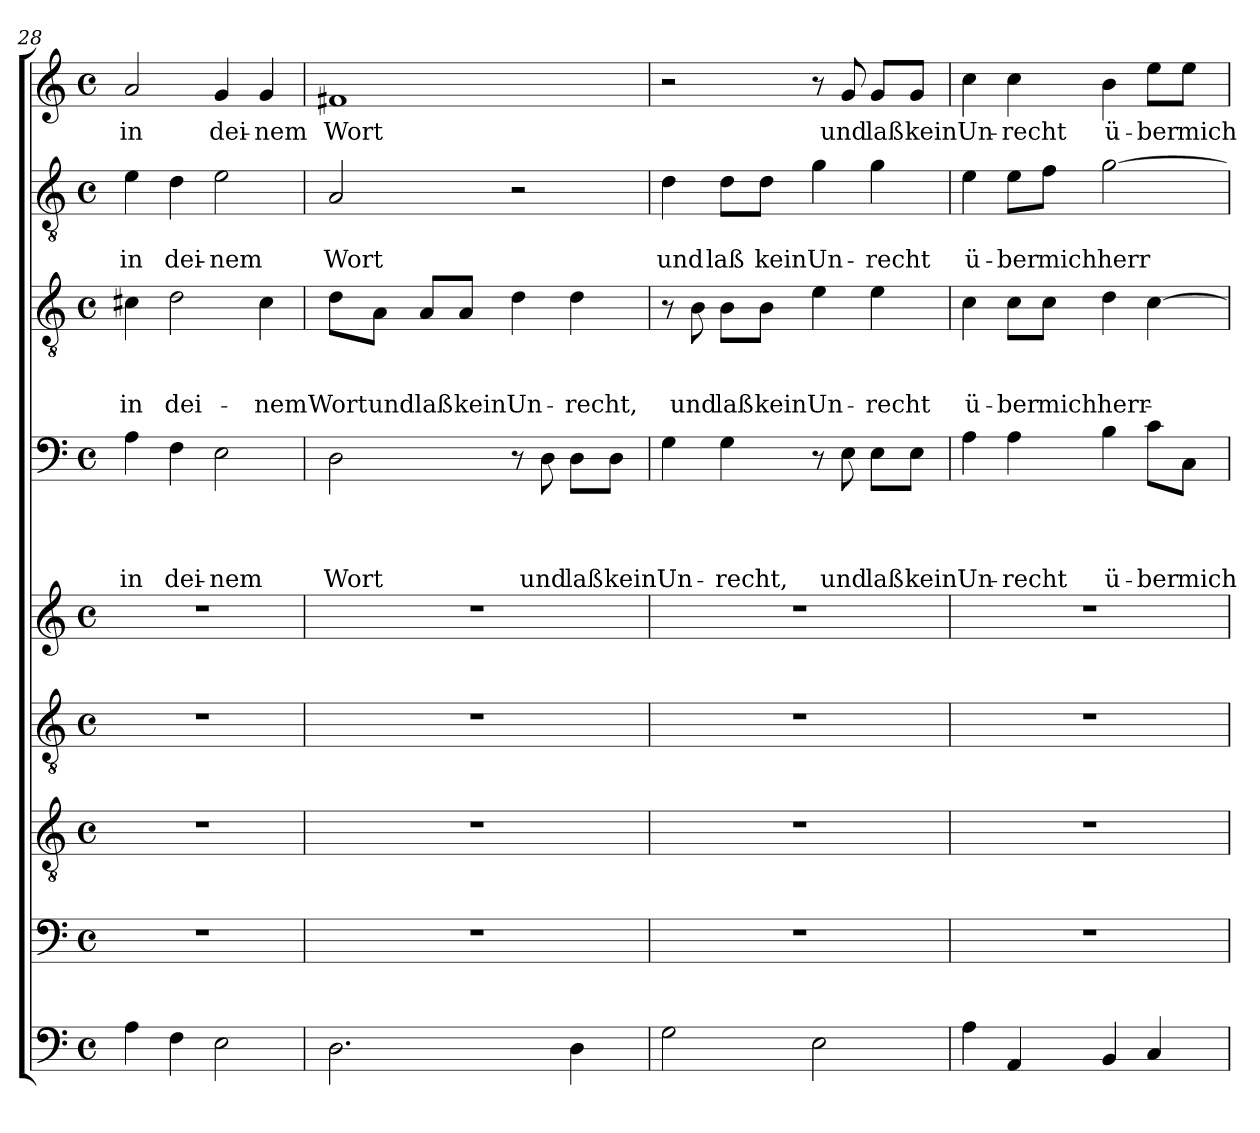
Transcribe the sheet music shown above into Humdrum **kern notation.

**kern	**kern	**kern	**kern	**kern	**kern	**text	**text	**text	**text	**kern	**text	**text	**text	**kern	**text	**text	**kern	**text
*part9	*part8	*part7	*part6	*part5	*part4	*part4	*part4	*part4	*part4	*part3	*part3	*part3	*part3	*part2	*part2	*part2	*part1	*part1
*staff9	*staff8	*staff7	*staff6	*staff5	*staff4	*staff4	*staff4	*staff4	*staff4	*staff3	*staff3	*staff3	*staff3	*staff2	*staff2	*staff2	*staff1	*staff1
*clefF4	*clefF4	*clefGv2	*clefGv2	*clefG2	*clefF4	*	*	*	*	*clefGv2	*	*	*	*clefGv2	*	*	*clefG2	*
*k[]	*k[]	*k[]	*k[]	*k[]	*k[]	*	*	*	*	*k[]	*	*	*	*k[]	*	*	*k[]	*
*C:	*C:	*C:	*C:	*C:	*C:	*	*	*	*	*C:	*	*	*	*C:	*	*	*C:	*
*M4/4	*M4/4	*M4/4	*M4/4	*M4/4	*M4/4	*	*	*	*	*M4/4	*	*	*	*M4/4	*	*	*M4/4	*
*met(c)	*met(c)	*met(c)	*met(c)	*met(c)	*met(c)	*	*	*	*	*met(c)	*	*	*	*met(c)	*	*	*met(c)	*
=28	=28	=28	=28	=28	=28	=28	=28	=28	=28	=28	=28	=28	=28	=28	=28	=28	=28	=28
!	!	!	!	!	!	!	!	!	!LO:LY:b	!	!	!	!LO:LY:b	!	!	!LO:LY:b	!	!LO:LY:b
4A\	1r	1r	1r	1r	4A\	.	.	.	in	4c#X\	.	.	in	4e\	.	in	2a/	in
!	!	!	!	!	!	!	!	!	!LO:LY:b	!	!	!	!LO:LY:b	!	!	!LO:LY:b	!	!
4F\	.	.	.	.	4F\	.	.	.	dei-	2d\	.	.	dei-	4d\	.	dei-	.	.
!	!	!	!	!	!	!	!	!	!LO:LY:b	!	!	!	!	!	!	!LO:LY:b	!	!LO:LY:b
2E\	.	.	.	.	2E\	.	.	.	-nem	.	.	.	.	2e\	.	-nem	4g/	dei-
!	!	!	!	!	!	!	!	!	!	!	!	!	!LO:LY:b	!	!	!	!	!LO:LY:b
.	.	.	.	.	.	.	.	.	.	4c#\	.	.	-nem	.	.	.	4g/	-nem
!!LO:PB:g=z
=29	=29	=29	=29	=29	=29	=29	=29	=29	=29	=29	=29	=29	=29	=29	=29	=29	=29	=29
!	!	!	!	!	!	!	!	!	!LO:LY:b	!	!	!	!LO:LY:b	!	!	!LO:LY:b	!	!LO:LY:b
2.D\	1r	1r	1r	1r	2D\	.	.	.	Wort	8d\L	.	.	Wort	2A/	.	Wort	1f#X	Wort
!	!	!	!	!	!	!	!	!	!	!	!	!	!LO:LY:b	!	!	!	!	!
.	.	.	.	.	.	.	.	.	.	8A\J	.	.	und	.	.	.	.	.
!	!	!	!	!	!	!	!	!	!	!	!	!	!LO:LY:b	!	!	!	!	!
.	.	.	.	.	.	.	.	.	.	8A/L	.	.	laß	.	.	.	.	.
!	!	!	!	!	!	!	!	!	!	!	!	!	!LO:LY:b	!	!	!	!	!
.	.	.	.	.	.	.	.	.	.	8A/J	.	.	kein	.	.	.	.	.
!	!	!	!	!	!	!	!	!	!	!	!	!	!LO:LY:b	!	!	!	!	!
.	.	.	.	.	8r	.	.	.	.	4d\	.	.	Un-	2r	.	.	.	.
!	!	!	!	!	!	!	!	!	!LO:LY:b	!	!	!	!	!	!	!	!	!
.	.	.	.	.	8D\	.	.	.	und	.	.	.	.	.	.	.	.	.
!	!	!	!	!	!	!	!	!	!LO:LY:b	!	!	!	!LO:LY:b	!	!	!	!	!
4D\	.	.	.	.	8D\L	.	.	.	laß	4d\	.	.	-recht,	.	.	.	.	.
!	!	!	!	!	!	!	!	!	!LO:LY:b	!	!	!	!	!	!	!	!	!
.	.	.	.	.	8D\J	.	.	.	kein	.	.	.	.	.	.	.	.	.
=30	=30	=30	=30	=30	=30	=30	=30	=30	=30	=30	=30	=30	=30	=30	=30	=30	=30	=30
!	!	!	!	!	!	!	!	!	!LO:LY:b	!	!	!	!	!	!	!LO:LY:b	!	!
2G\	1r	1r	1r	1r	4G\	.	.	.	Un-	8r	.	.	.	4d\	.	und	2r	.
!	!	!	!	!	!	!	!	!	!	!	!	!	!LO:LY:b	!	!	!	!	!
.	.	.	.	.	.	.	.	.	.	8B\	.	.	und	.	.	.	.	.
!	!	!	!	!	!	!	!	!	!LO:LY:b	!	!	!	!LO:LY:b	!	!	!LO:LY:b	!	!
.	.	.	.	.	4G\	.	.	.	-recht,	8B\L	.	.	laß	8d\L	.	laß	.	.
!	!	!	!	!	!	!	!	!	!	!	!	!	!LO:LY:b	!	!	!LO:LY:b	!	!
.	.	.	.	.	.	.	.	.	.	8B\J	.	.	kein	8d\J	.	kein	.	.
!	!	!	!	!	!	!	!	!	!	!	!	!	!LO:LY:b	!	!	!LO:LY:b	!	!
2E\	.	.	.	.	8r	.	.	.	.	4e\	.	.	Un-	4g\	.	Un-	8r	.
!	!	!	!	!	!	!	!	!	!LO:LY:b	!	!	!	!	!	!	!	!	!LO:LY:b
.	.	.	.	.	8E\	.	.	.	und	.	.	.	.	.	.	.	8g/	und
!	!	!	!	!	!	!	!	!	!LO:LY:b	!	!	!	!LO:LY:b	!	!	!LO:LY:b	!	!LO:LY:b
.	.	.	.	.	8E\L	.	.	.	laß	4e\	.	.	-recht	4g\	.	-recht	8g/L	laß
!	!	!	!	!	!	!	!	!	!LO:LY:b	!	!	!	!	!	!	!	!	!LO:LY:b
.	.	.	.	.	8E\J	.	.	.	kein	.	.	.	.	.	.	.	8g/J	kein
=31	=31	=31	=31	=31	=31	=31	=31	=31	=31	=31	=31	=31	=31	=31	=31	=31	=31	=31
!	!	!	!	!	!	!	!	!	!LO:LY:b	!	!	!	!LO:LY:b	!	!	!LO:LY:b	!	!LO:LY:b
4A\	1r	1r	1r	1r	4A\	.	.	.	Un-	4c\	.	.	ü-	4e\	.	ü-	4cc\	Un-
!	!	!	!	!	!	!	!	!	!LO:LY:b	!	!	!	!LO:LY:b	!	!	!LO:LY:b	!	!LO:LY:b
4AA/	.	.	.	.	4A\	.	.	.	-recht	8c\L	.	.	-ber	8e\L	.	-ber	4cc\	-recht
!	!	!	!	!	!	!	!	!	!	!	!	!	!LO:LY:b	!	!	!LO:LY:b	!	!
.	.	.	.	.	.	.	.	.	.	8c\J	.	.	mich	8f\J	.	mich	.	.
!	!	!	!	!	!	!	!	!	!LO:LY:b	!	!	!	!LO:LY:b	!	!	!LO:LY:b	!	!LO:LY:b
4BB/	.	.	.	.	4B\	.	.	.	ü-	4d\	.	.	herr-	[2g\	.	herr-	4b\	ü-
!	!	!	!	!	!	!	!	!	!LO:LY:b	!	!	!	!	!	!	!	!	!LO:LY:b
4C/	.	.	.	.	8c\L	.	.	.	-ber	[4c\	.	.	.	.	.	.	8ee\L	-ber
!	!	!	!	!	!	!	!	!	!LO:LY:b	!	!	!	!	!	!	!	!	!LO:LY:b
.	.	.	.	.	8C\J	.	.	.	mich	.	.	.	.	.	.	.	8ee\J	mich
=	=	=	=	=	=	=	=	=	=	=	=	=	=	=	=	=	=	=
*-	*-	*-	*-	*-	*-	*-	*-	*-	*-	*-	*-	*-	*-	*-	*-	*-	*-	*-
